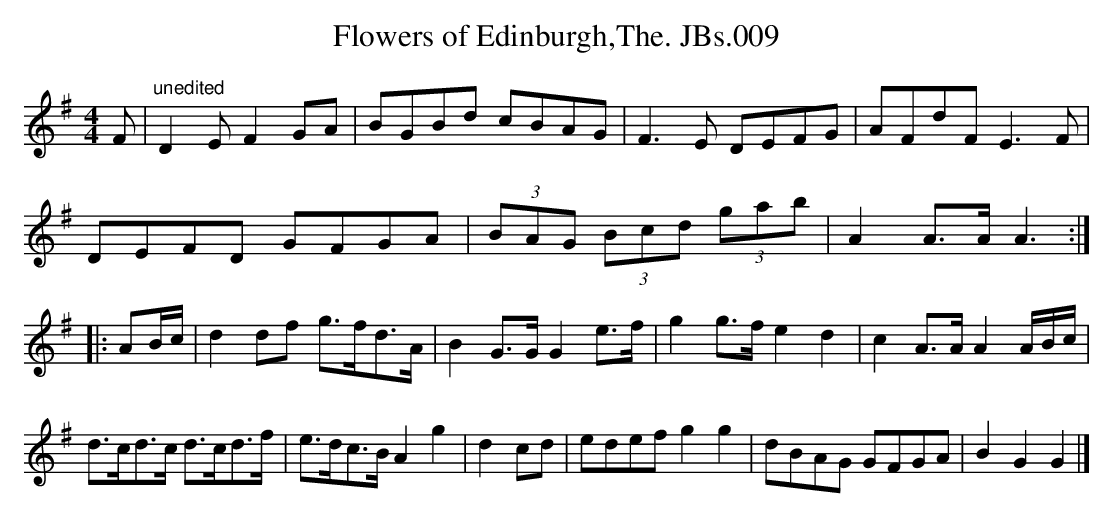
X:1
T:Flowers of Edinburgh,The. JBs.009
L:1/8
M:4/4
K:G
F|"unedited"D2EF2GA|BGBd cBAG|F3E DEFG|AFdF E3F|!
DEFD GFGA|(3BAG (3Bcd (3gab|A2A>AA3:|!
|:AB/c/|d2df g>fd>A|B2G>GG2e>f|g2g>fe2d2|c2A>AA2A/B/c/|!
d>cd>c d>cd>f|e>dc>BA2g2|d2cd|edef g2g2|dBAG GFGA|B2G2G2|]
